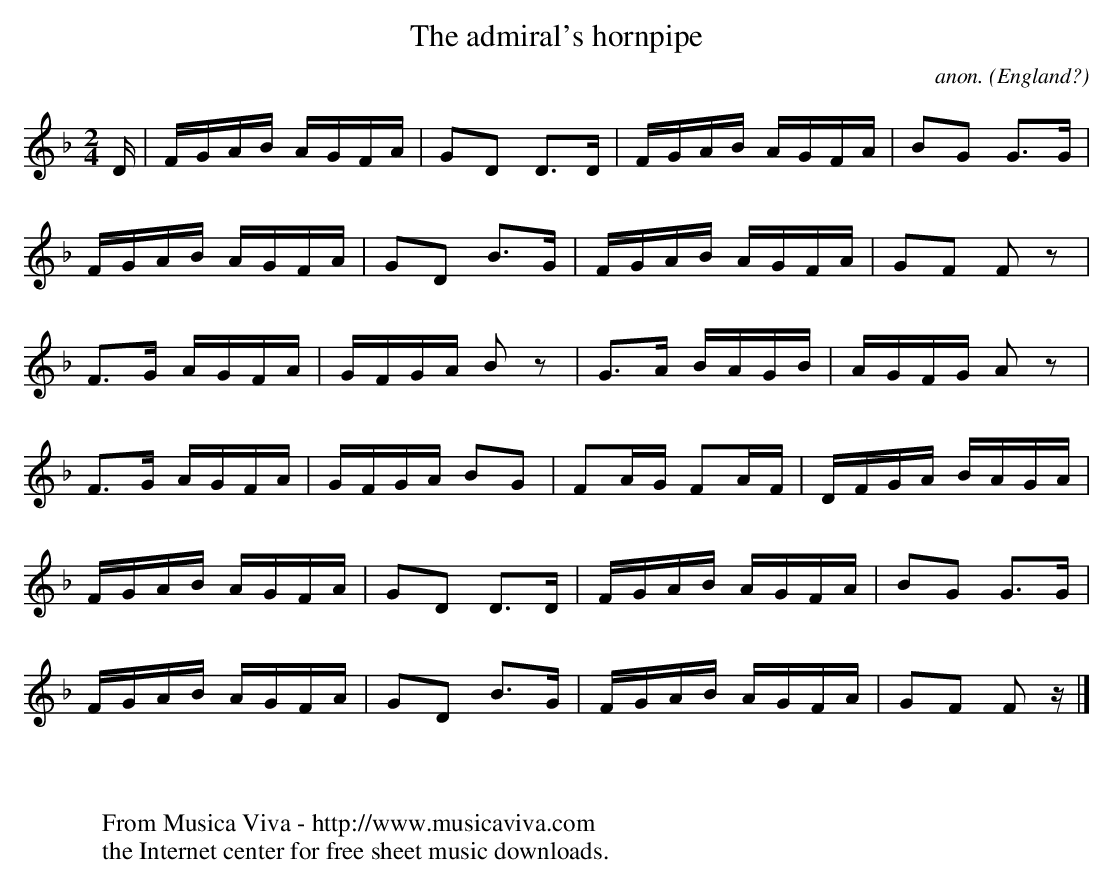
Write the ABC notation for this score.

X:1
T:The admiral's hornpipe
C:anon.
O:England?
M:2/4
L:1/16
K:F
D|FGAB AGFA|G2D2 D3D|FGAB AGFA|B2G2 G3G|
FGAB AGFA|G2D2 B3G|FGAB AGFA|G2F2 F2z2|
F3G AGFA|GFGA B2z2|G3A BAGB|AGFG A2z2|
F3G AGFA|GFGA B2G2|F2AG F2AF|DFGA BAGA|
FGAB AGFA|G2D2 D3D|FGAB AGFA|B2G2 G3G|
FGAB AGFA|G2D2 B3G|FGAB AGFA|G2F2 F2z|]
W:
W:
W:  From Musica Viva - http://www.musicaviva.com
W:  the Internet center for free sheet music downloads.
